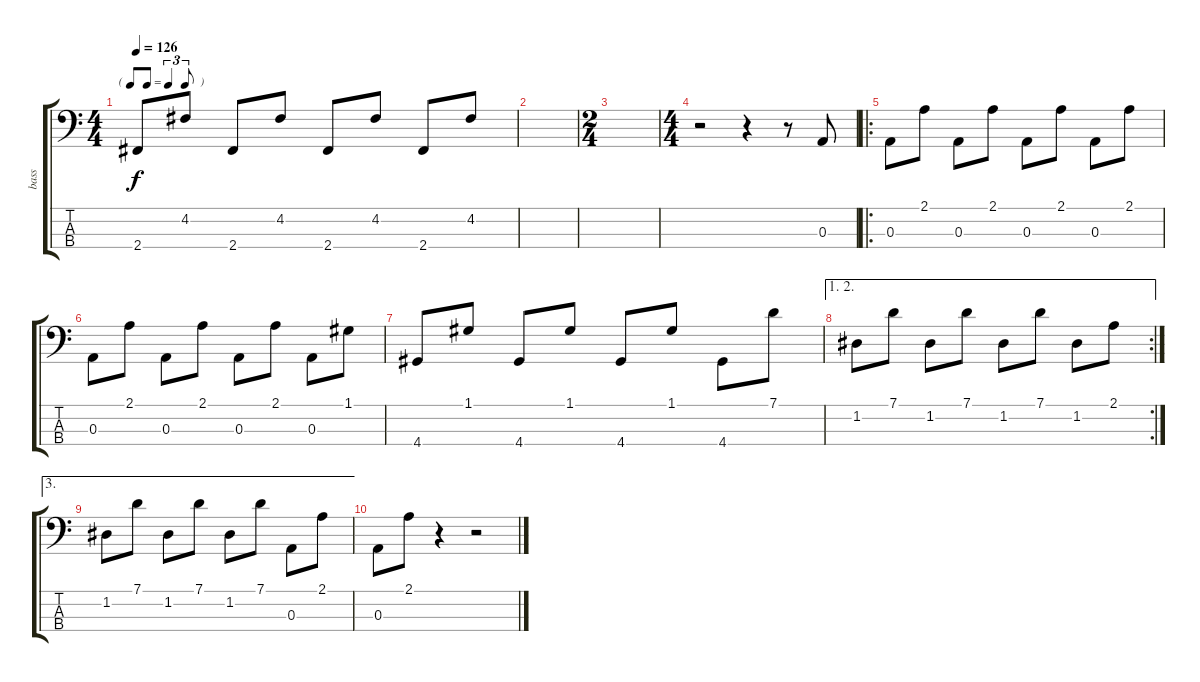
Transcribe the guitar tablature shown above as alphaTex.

\track ("bass" "bass") {instrument fretlessbass}
\staff {score tabs}
\tuning (G2 D2 A1 E1) {hide}
\ts (4 4)
\tf triplet8th
\tempo 126
\clef f4
\ks c
2.4.8{dy f} 4.2.8 2.4.8 4.2.8 2.4.8 4.2.8 2.4.8 4.2.8 |
|
\ts (2 4)
|
\ts (4 4)
r.2 r.4 r.8 0.3.8 |
\ro
0.3.8 2.1.8 0.3.8 2.1.8 0.3.8 2.1.8 0.3.8 2.1.8 |
0.3.8 2.1.8 0.3.8 2.1.8 0.3.8 2.1.8 0.3.8 1.1.8 |
4.4.8 1.1.8 4.4.8 1.1.8 4.4.8 1.1.8 4.4.8 7.1.8 |
\ae (1 2)
\rc 2
1.2.8 7.1.8 1.2.8 7.1.8 1.2.8 7.1.8 1.2.8 2.1.8 |
\ae 3
1.2.8 7.1.8 1.2.8 7.1.8 1.2.8 7.1.8 0.3.8 2.1.8 |
0.3.8 2.1.8 r.4 r.2
